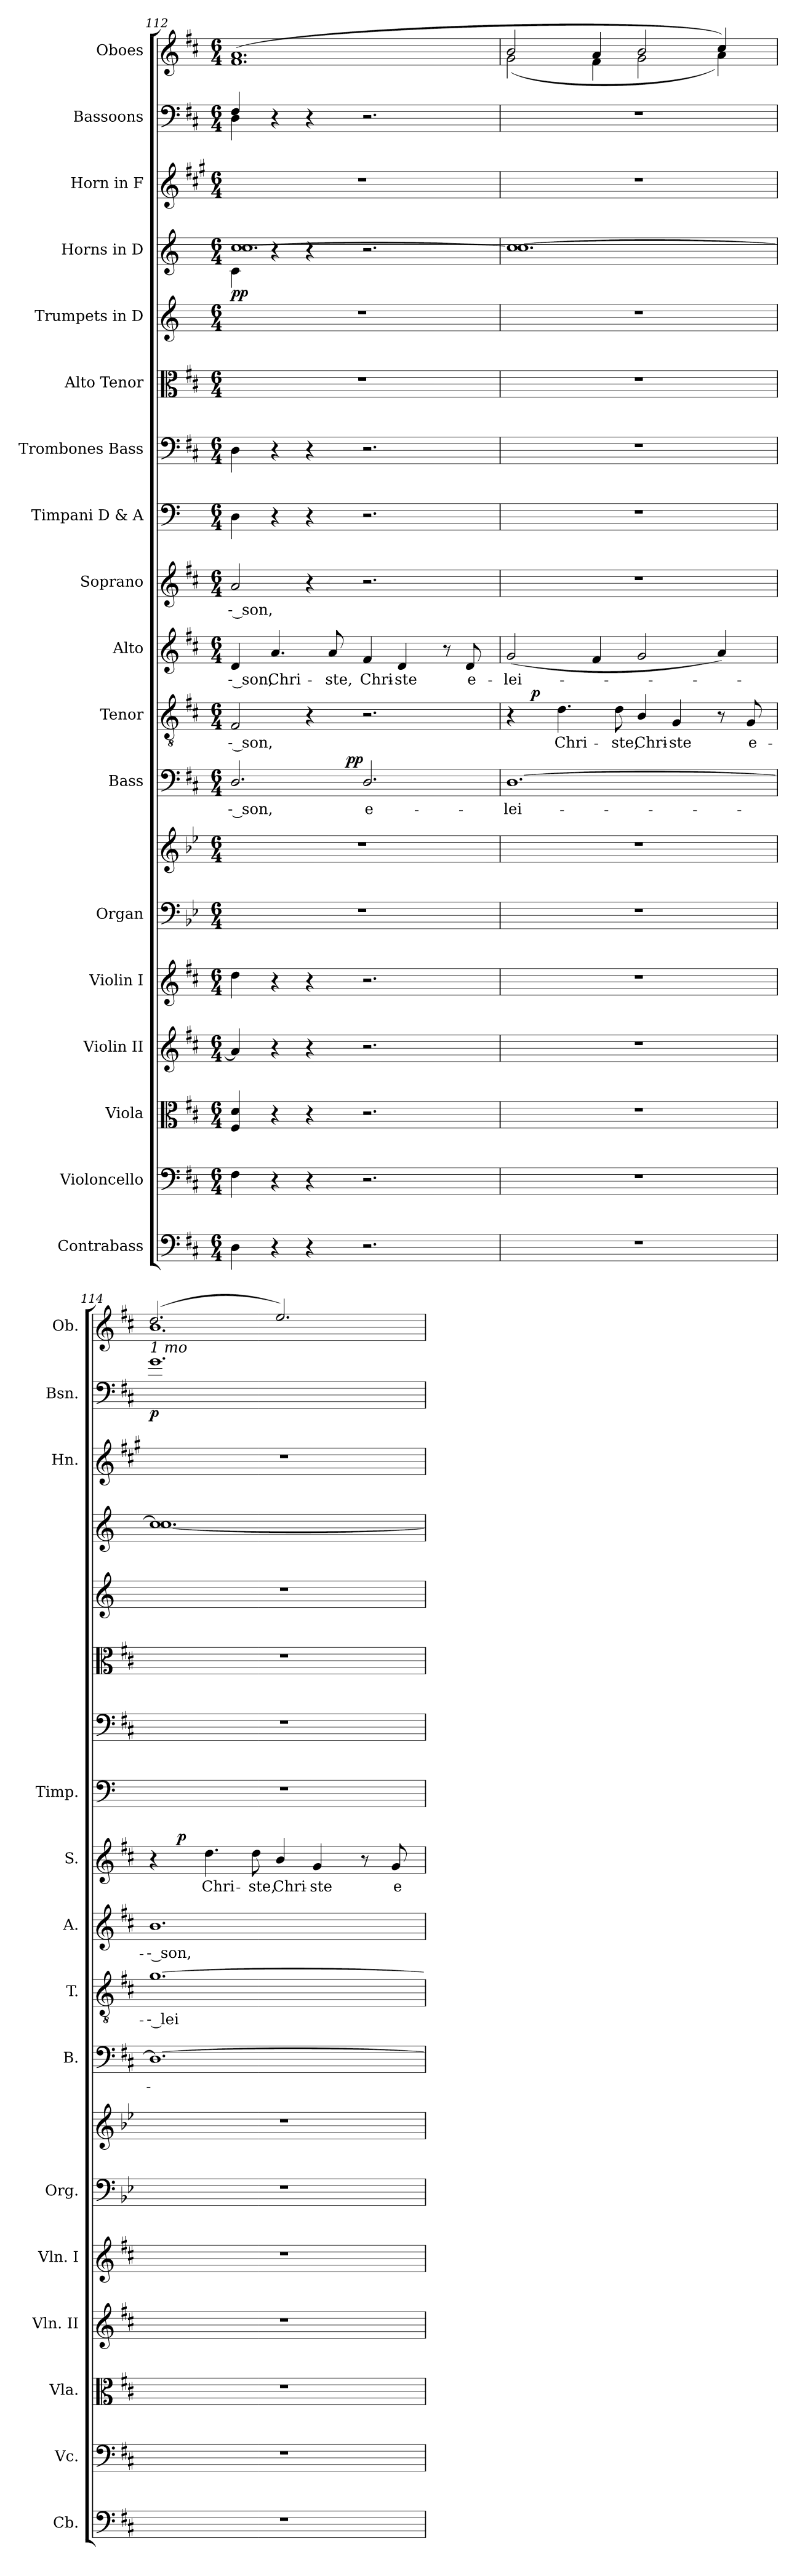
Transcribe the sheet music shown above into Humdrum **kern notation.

**kern	**kern	**kern	**kern	**kern	**kern	**kern	**kern	**text	**dynam	**kern	**text	**dynam	**kern	**text	**kern	**text	**dynam	**kern	**kern	**kern	**kern	**kern	**dynam	**kern	**kern	**dynam	**kern
*part18	*part17	*part16	*part15	*part14	*part13	*part13	*part12	*part12	*part12	*part11	*part11	*part11	*part10	*part10	*part9	*part9	*part9	*part8	*part7	*part6	*part5	*part4	*part4	*part3	*part2	*part2	*part1
*staff19	*staff18	*staff17	*staff16	*staff15	*staff14	*staff13	*staff12	*staff12	*staff12	*staff11	*staff11	*staff11	*staff10	*staff10	*staff9	*staff9	*staff9	*staff8	*staff7	*staff6	*staff5	*staff4	*staff4	*staff3	*staff2	*staff2	*staff1
*I"Contrabass	*I"Violoncello	*I"Viola	*I"Violin II	*I"Violin I	*I"Organ	*	*I"Bass	*	*	*I"Tenor	*	*	*I"Alto	*	*I"Soprano	*	*	*I"Timpani D & A	*I"Trombones  Bass	*I"Alto Tenor	*I"Trumpets in D	*I"Horns in D	*	*I"Horn in F	*I"Bassoons	*	*I"Oboes
*I'Cb.	*I'Vc.	*I'Vla.	*I'Vln. II	*I'Vln. I	*I'Org.	*	*I'B.	*	*	*I'T.	*	*	*I'A.	*	*I'S.	*	*	*I'Timp.	*	*	*	*	*	*I'Hn.	*I'Bsn.	*	*I'Ob.
*clefF4	*clefF4	*clefC3	*clefG2	*clefG2	*clefF4	*clefG2	*clefF4	*	*	*clefGv2	*	*	*clefG2	*	*clefG2	*	*	*clefF4	*clefF4	*clefC3	*clefG2	*clefG2	*	*clefG2	*clefF4	*	*clefG2
*ITrd7c12	*	*	*	*	*	*	*	*	*	*ITrd7c12	*	*	*	*	*	*	*	*	*	*	*ITrd-1c-2	*ITrd6c10	*	*ITrd4c7	*	*	*
*k[f#c#]	*k[f#c#]	*k[f#c#]	*k[f#c#]	*k[f#c#]	*k[b-e-]	*k[b-e-]	*k[f#c#]	*	*	*k[f#c#]	*	*	*k[f#c#]	*	*k[f#c#]	*	*	*k[]	*k[f#c#]	*k[f#c#]	*k[f#c#]	*k[f#c#]	*	*k[f#c#]	*k[f#c#]	*	*k[f#c#]
*D:	*D:	*D:	*D:	*D:	*B-:	*B-:	*D:	*	*	*D:	*	*	*D:	*	*D:	*	*	*C:	*D:	*D:	*D:	*D:	*	*D:	*D:	*	*D:
*M6/4	*M6/4	*M6/4	*M6/4	*M6/4	*M6/4	*M6/4	*M6/4	*	*	*M6/4	*	*	*M6/4	*	*M6/4	*	*	*M6/4	*M6/4	*M6/4	*M6/4	*M6/4	*	*M6/4	*M6/4	*	*M6/4
=112	=112	=112	=112	=112	=112	=112	=112	=112	=112	=112	=112	=112	=112	=112	=112	=112	=112	=112	=112	=112	=112	=112	=112	=112	=112	=112	=112
!	!	!	!	!	!LO:N:vis=1	!LO:N:vis=1	!	!	!	!	!	!	!	!	!	!	!	!	!	!	!	!	!	!	!	!	!
!	!	!	!	!	!	!	!	!LO:LY:b:color=#000000	!	!	!	!	!	!	!	!	!	!	!	!	!	!	!	!	!	!	!
!	!	!	!	!	!	!	!	!	!	!	!LO:LY:b:color=#000000	!	!	!	!	!	!	!	!	!	!	!	!	!	!	!	!
!	!	!	!	!	!	!	!	!	!	!	!	!	!	!LO:LY:b:color=#000000	!	!	!	!	!	!	!	!	!	!	!	!	!
!	!	!	!	!	!	!	!	!	!	!	!	!	!	!	!	!LO:LY:b:color=#000000	!	!	!	!LO:N:vis=1	!LO:N:vis=1	!	!	!LO:N:vis=1	!	!	!
*	*	*	*	*	*	*	*^	*	*	*	*	*	*	*	*	*	*	*	*	*	*	*^	*	*	*^	*	*^
*	*	*	*	*	*	*	*	*	*	*	*	*	*	*	*	*	*	*	*	*	*	*	*	*^	*	*	*	*	*	*	*
4DDi\	4F#i\	4F#i/ 4di	4ai/]	4ddi\	1.r	1.r	2.Di/	2ryy	-- son,	.	2FF#i/	-- son,	.	4di/	-- son,	2ai/	-- son,	.	4Di\	4Di\	1.r	1.r	[1.di	4Di\	1.di	pp	1.r	4F#i/	4Di\	.	(1.ai	1.f#i
!	!	!	!	!	!	!	!	!	!	!	!	!	!	!	!LO:LY:b:color=#000000	!	!	!	!	!	!	!	!	!	!	!	!	!	!	!	!	!
4r	4r	4r	4r	4r	.	.	.	.	.	.	.	.	.	4.ai/	Chri-	.	.	.	4r	4r	.	.	.	4r	.	.	.	4r	2ryy	.	.	.
4r	4r	4r	4r	4r	.	.	.	8ryy	.	.	4r	.	.	.	.	4r	.	.	4r	4r	.	.	.	4r	.	.	.	4r	.	.	.	.
!	!	!	!	!	!	!	!	!	!	!	!	!	!	!	!LO:LY:b:color=#000000	!	!	!	!	!	!	!	!	!	!	!	!	!	!	!	!	!
.	.	.	.	.	.	.	.	32ryy	.	.	.	.	.	8ai/	-ste,	.	.	.	.	.	.	.	.	.	.	.	.	.	.	.	.	.
.	.	.	.	.	.	.	.	64ryy	.	.	.	.	.	.	.	.	.	.	.	.	.	.	.	.	.	.	.	.	.	.	.	.
.	.	.	.	.	.	.	.	512ryy	.	.	.	.	.	.	.	.	.	.	.	.	.	.	.	.	.	.	.	.	.	.	.	.
.	.	.	.	.	.	.	.	2ryy	.	pp	.	.	.	.	.	.	.	.	.	.	.	.	.	.	.	.	.	.	.	.	.	.
!	!	!	!	!	!	!	!	!	!LO:LY:b:color=#000000	!	!	!	!	!	!	!	!	!	!	!	!	!	!	!	!	!	!	!	!	!	!	!
!	!	!	!	!	!	!	!	!	!	!	!	!	!	!	!LO:LY:b:color=#000000	!	!	!	!	!	!	!	!	!	!	!	!	!	!	!	!	!
2.r	2.r	2.r	2.r	2.r	.	.	2.Di/	.	e-	.	2.r	.	.	4f#i/	Chri-	2.r	.	.	2.r	2.r	.	.	.	2.r	.	.	.	2.r	2.ryy	.	.	.
!	!	!	!	!	!	!	!	!	!	!	!	!	!	!	!LO:LY:b:color=#000000	!	!	!	!	!	!	!	!	!	!	!	!	!	!	!	!	!
.	.	.	.	.	.	.	.	.	.	.	.	.	.	4di/	-ste	.	.	.	.	.	.	.	.	.	.	.	.	.	.	.	.	.
.	.	.	.	.	.	.	.	4ryy	.	.	.	.	.	.	.	.	.	.	.	.	.	.	.	.	.	.	.	.	.	.	.	.
.	.	.	.	.	.	.	.	.	.	.	.	.	.	8r	.	.	.	.	.	.	.	.	.	.	.	.	.	.	.	.	.	.
!	!	!	!	!	!	!	!	!	!	!	!	!	!	!	!LO:LY:b:color=#000000	!	!	!	!	!	!	!	!	!	!	!	!	!	!	!	!	!
.	.	.	.	.	.	.	.	.	.	.	.	.	.	8di/	e-	.	.	.	.	.	.	.	.	.	.	.	.	.	.	.	.	.
.	.	.	.	.	.	.	.	16ryy	.	.	.	.	.	.	.	.	.	.	.	.	.	.	.	.	.	.	.	.	.	.	.	.
.	.	.	.	.	.	.	.	128..ryy	.	.	.	.	.	.	.	.	.	.	.	.	.	.	.	.	.	.	.	.	.	.	.	.
=113	=113	=113	=113	=113	=113	=113	=113	=113	=113	=113	=113	=113	=113	=113	=113	=113	=113	=113	=113	=113	=113	=113	=113	=113	=113	=113	=113	=113	=113	=113	=113	=113
!LO:N:vis=1	!LO:N:vis=1	!LO:N:vis=1	!LO:N:vis=1	!LO:N:vis=1	!LO:N:vis=1	!LO:N:vis=1	!	!	!	!	!	!	!	!	!	!	!	!	!	!	!	!	!	!	!	!	!	!	!	!	!	!
*	*	*	*	*	*	*	*v	*v	*	*	*	*	*	*	*	*	*	*	*	*	*	*	*v	*v	*v	*	*	*v	*v	*	*	*
*	*	*	*	*	*	*	*^	*	*	*	*	*	*	*	*	*	*	*	*	*	*	*^	*	*	*^	*	*	*
*	*	*	*	*	*	*	*	*	*	*	*	*	*	*	*	*	*	*	*	*	*	*	*	*^	*	*	*	*	*	*	*
!	!	!	!	!	!	!	!	!	!LO:LY:b:color=#000000	!	!	!	!	!	!	!	!	!	!	!	!	!	!	!	!	!	!	!	!	!	!	!
*	*	*	*	*	*	*	*v	*v	*	*	*	*	*	*	*	*	*	*	*	*	*	*	*v	*v	*v	*	*	*v	*v	*	*	*
*	*	*	*	*	*	*	*^	*	*	*	*	*	*	*	*	*	*	*	*	*	*	*^	*	*	*^	*	*	*
*	*	*	*	*	*	*	*	*	*	*	*	*	*	*	*	*	*	*	*	*	*	*	*	*^	*	*	*	*	*	*	*
!	!	!	!	!	!	!	!	!	!	!	!	!	!	!	!LO:LY:b:color=#000000	!LO:N:vis=1	!	!	!LO:N:vis=1	!LO:N:vis=1	!LO:N:vis=1	!LO:N:vis=1	!	!	!	!	!LO:N:vis=1	!LO:N:vis=1	!	!	!	!
*	*	*	*	*	*	*	*v	*v	*	*	*^	*	*	*	*	*	*	*	*	*	*	*	*	*v	*v	*	*	*v	*v	*	*	*
1.r	1.r	1.r	1.r	1.r	1.r	1.r	[1.Di	-lei-	.	4r	16ryy	.	.	(2gi/	-lei-	1.r	.	.	1.r	1.r	1.r	1.r	1.di_	1.di	.	1.r	1.r	.	2bi/	(2gi\
.	.	.	.	.	.	.	.	.	.	.	64..ryy	.	.	.	.	.	.	.	.	.	.	.	.	.	.	.	.	.	.	.
.	.	.	.	.	.	.	.	.	.	.	1ryy	.	p	.	.	.	.	.	.	.	.	.	.	.	.	.	.	.	.	.
!	!	!	!	!	!	!	!	!	!	!	!	!LO:LY:b:color=#000000	!	!	!	!	!	!	!	!	!	!	!	!	!	!	!	!	!	!
.	.	.	.	.	.	.	.	.	.	4.Di\	.	Chri-	.	.	.	.	.	.	.	.	.	.	.	.	.	.	.	.	.	.
.	.	.	.	.	.	.	.	.	.	.	.	.	.	4f#i/	.	.	.	.	.	.	.	.	.	.	.	.	.	.	4ai/	4f#i\
!	!	!	!	!	!	!	!	!	!	!	!	!LO:LY:b:color=#000000	!	!	!	!	!	!	!	!	!	!	!	!	!	!	!	!	!	!
.	.	.	.	.	.	.	.	.	.	8Di\	.	-ste,	.	.	.	.	.	.	.	.	.	.	.	.	.	.	.	.	.	.
!	!	!	!	!	!	!	!	!	!	!	!	!LO:LY:b:color=#000000	!	!	!	!	!	!	!	!	!	!	!	!	!	!	!	!	!	!
.	.	.	.	.	.	.	.	.	.	4BBi/	.	Chri-	.	2gi/	.	.	.	.	.	.	.	.	.	.	.	.	.	.	2bi/	2gi\
!	!	!	!	!	!	!	!	!	!	!	!	!LO:LY:b:color=#000000	!	!	!	!	!	!	!	!	!	!	!	!	!	!	!	!	!	!
.	.	.	.	.	.	.	.	.	.	4GGi/	.	-ste	.	.	.	.	.	.	.	.	.	.	.	.	.	.	.	.	.	.
.	.	.	.	.	.	.	.	.	.	.	4ryy	.	.	.	.	.	.	.	.	.	.	.	.	.	.	.	.	.	.	.
.	.	.	.	.	.	.	.	.	.	8r	.	.	.	4ai/)	.	.	.	.	.	.	.	.	.	.	.	.	.	.	4cc#i/)	4ai\)
.	.	.	.	.	.	.	.	.	.	.	8ryy	.	.	.	.	.	.	.	.	.	.	.	.	.	.	.	.	.	.	.
!	!	!	!	!	!	!	!	!	!	!	!	!LO:LY:b:color=#000000	!	!	!	!	!	!	!	!	!	!	!	!	!	!	!	!	!	!
.	.	.	.	.	.	.	.	.	.	8GGi/	.	e-	.	.	.	.	.	.	.	.	.	.	.	.	.	.	.	.	.	.
.	.	.	.	.	.	.	.	.	.	.	32ryy	.	.	.	.	.	.	.	.	.	.	.	.	.	.	.	.	.	.	.
.	.	.	.	.	.	.	.	.	.	.	256ryy	.	.	.	.	.	.	.	.	.	.	.	.	.	.	.	.	.	.	.
!!LO:PB:g=z	!!
=114	=114	=114	=114	=114	=114	=114	=114	=114	=114	=114	=114	=114	=114	=114	=114	=114	=114	=114	=114	=114	=114	=114	=114	=114	=114	=114	=114	=114	=114	=114
!LO:N:vis=1	!LO:N:vis=1	!LO:N:vis=1	!LO:N:vis=1	!LO:N:vis=1	!LO:N:vis=1	!LO:N:vis=1	!	!	!	!	!	!	!	!	!	!	!	!	!	!	!	!	!	!	!	!	!	!	!	!
*	*	*	*	*	*	*	*	*	*	*v	*v	*	*	*	*	*	*	*	*	*	*	*	*	*	*	*	*	*	*	*
*	*	*	*	*	*	*	*	*	*	*^	*	*	*	*	*	*	*	*	*	*	*	*	*	*	*	*	*	*	*
!	!	!	!	!	!	!	!	!	!	!	!	!LO:LY:b:color=#000000	!	!	!	!	!	!	!	!	!	!	!	!	!	!	!	!	!	!
*	*	*	*	*	*	*	*	*	*	*v	*v	*	*	*	*	*	*	*	*	*	*	*	*	*	*	*	*	*	*	*
*	*	*	*	*	*	*	*	*	*	*^	*	*	*	*	*	*	*	*	*	*	*	*	*	*	*	*	*	*	*
!	!	!	!	!	!	!	!	!	!	!	!	!	!	!	!	!	!	!	!	!	!	!	!	!	!	!	!LO:TX:a:i:t=1 mo	!	!	!
!	!	!	!	!	!	!	!	!	!	!	!	!	!	!	!LO:LY:b:color=#000000	!	!	!	!LO:N:vis=1	!LO:N:vis=1	!LO:N:vis=1	!LO:N:vis=1	!	!	!	!LO:N:vis=1	!	!	!	!
*	*	*	*	*	*	*	*	*	*	*v	*v	*	*	*	*	*^	*	*	*	*	*	*	*	*	*	*	*	*	*	*
1.r	1.r	1.r	1.r	1.r	1.r	1.r	1.Di_	.	.	[1.Gi	-- lei-	.	1.bi	-- son,	4r	16ryy	.	.	1.r	1.r	1.r	1.r	1.di]	[1.di	.	1.r	1.gi	p	(2.ddi/	1.bi
.	.	.	.	.	.	.	.	.	.	.	.	.	.	.	.	32ryy	.	.	.	.	.	.	.	.	.	.	.	.	.	.
.	.	.	.	.	.	.	.	.	.	.	.	.	.	.	.	1024ryy	.	.	.	.	.	.	.	.	.	.	.	.	.	.
.	.	.	.	.	.	.	.	.	.	.	.	.	.	.	.	1ryy	.	p	.	.	.	.	.	.	.	.	.	.	.	.
!	!	!	!	!	!	!	!	!	!	!	!	!	!	!	!	!	!LO:LY:b:color=#000000	!	!	!	!	!	!	!	!	!	!	!	!	!
.	.	.	.	.	.	.	.	.	.	.	.	.	.	.	4.ddi\	.	Chri-	.	.	.	.	.	.	.	.	.	.	.	.	.
!	!	!	!	!	!	!	!	!	!	!	!	!	!	!	!	!	!LO:LY:b:color=#000000	!	!	!	!	!	!	!	!	!	!	!	!	!
.	.	.	.	.	.	.	.	.	.	.	.	.	.	.	8ddi\	.	-ste,	.	.	.	.	.	.	.	.	.	.	.	.	.
!	!	!	!	!	!	!	!	!	!	!	!	!	!	!	!	!	!LO:LY:b:color=#000000	!	!	!	!	!	!	!	!	!	!	!	!	!
.	.	.	.	.	.	.	.	.	.	.	.	.	.	.	4bi/	.	Chri-	.	.	.	.	.	.	.	.	.	.	.	2.eei/)	.
!	!	!	!	!	!	!	!	!	!	!	!	!	!	!	!	!	!LO:LY:b:color=#000000	!	!	!	!	!	!	!	!	!	!	!	!	!
.	.	.	.	.	.	.	.	.	.	.	.	.	.	.	4gi/	.	-ste	.	.	.	.	.	.	.	.	.	.	.	.	.
.	.	.	.	.	.	.	.	.	.	.	.	.	.	.	.	4ryy	.	.	.	.	.	.	.	.	.	.	.	.	.	.
.	.	.	.	.	.	.	.	.	.	.	.	.	.	.	8r	.	.	.	.	.	.	.	.	.	.	.	.	.	.	.
.	.	.	.	.	.	.	.	.	.	.	.	.	.	.	.	8ryy	.	.	.	.	.	.	.	.	.	.	.	.	.	.
!	!	!	!	!	!	!	!	!	!	!	!	!	!	!	!	!	!LO:LY:b:color=#000000	!	!	!	!	!	!	!	!	!	!	!	!	!
.	.	.	.	.	.	.	.	.	.	.	.	.	.	.	8gi/	.	e-	.	.	.	.	.	.	.	.	.	.	.	.	.
.	.	.	.	.	.	.	.	.	.	.	.	.	.	.	.	64ryy	.	.	.	.	.	.	.	.	.	.	.	.	.	.
.	.	.	.	.	.	.	.	.	.	.	.	.	.	.	.	128...ryy	.	.	.	.	.	.	.	.	.	.	.	.	.	.
*	*	*	*	*	*	*	*	*	*	*	*	*	*	*	*v	*v	*	*	*	*	*	*	*v	*v	*	*	*	*	*v	*v
=	=	=	=	=	=	=	=	=	=	=	=	=	=	=	=	=	=	=	=	=	=	=	=	=	=	=	=
*-	*-	*-	*-	*-	*-	*-	*-	*-	*-	*-	*-	*-	*-	*-	*-	*-	*-	*-	*-	*-	*-	*-	*-	*-	*-	*-	*-
